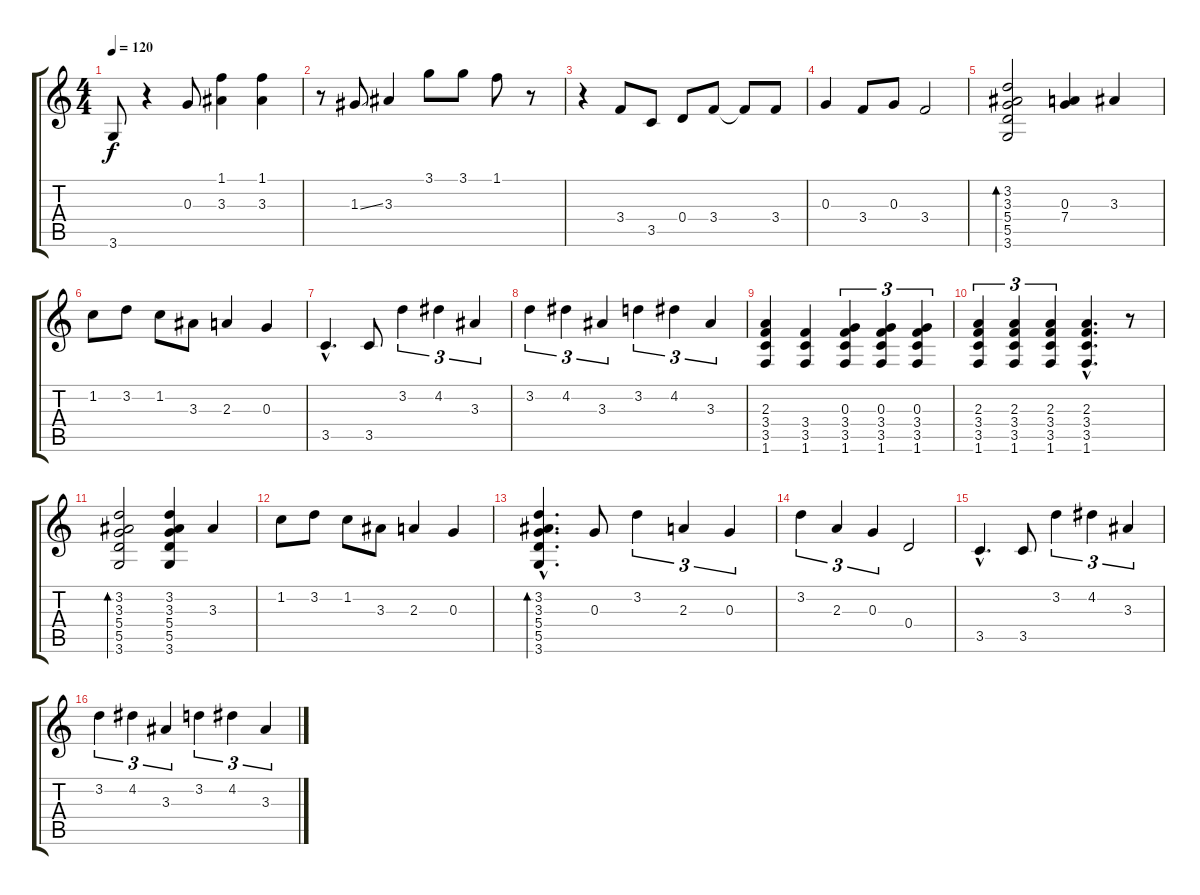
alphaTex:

\track "" {instrument acousticguitarsteel}
\staff {score tabs}
\tuning (E4 B3 G3 D3 A2 E2) {hide}
\ts (4 4)
\tempo 120
\clef g2
\ks c
3.6.8{dy f} r.4 0.3.8 (1.1 3.3).4 (1.1 3.3).4 |
r.8 1.3{ss}.8 3.3.4 3.1.8 3.1.8 1.1.8 r.8 |
r.4 3.4.8 3.5.8 0.4.8 3.4.8 3.4{t}.8 3.4.8 |
0.3.4 3.4.8 0.3.8 3.4.2 |
(3.2 3.3 5.4 5.5 3.6).2{bd 120} (0.3 7.4).4 3.3.4 |
1.2.8 3.2.8 1.2.8 3.3.8 2.3.4 0.3.4 |
3.5{hac}.4{d} 3.5.8 3.2.4{tu (3 2)} 4.2.4{tu (3 2)} 3.3.4{tu (3 2)} |
3.2.4{tu (3 2)} 4.2.4{tu (3 2)} 3.3.4{tu (3 2)} 3.2.4{tu (3 2)} 4.2.4{tu (3 2)} 3.3.4{tu (3 2)} |
(2.3 3.4 3.5 1.6).4 (3.4 3.5 1.6).4 (0.3 3.4 3.5 1.6).4{tu (3 2)} (0.3 3.4 3.5 1.6).4{tu (3 2)} (0.3 3.4 3.5 1.6).4{tu (3 2)} |
(2.3 3.4 3.5 1.6).4{tu (3 2)} (2.3 3.4 3.5 1.6).4{tu (3 2)} (2.3 3.4 3.5 1.6).4{tu (3 2)} (2.3{hac} 3.4{hac} 3.5{hac} 1.6{hac}).4{d} r.8 |
(3.2 3.3 5.4 5.5 3.6).2{bd 120} (3.2 3.3 5.4 5.5 3.6).4 3.3.4 |
1.2.8 3.2.8 1.2.8 3.3.8 2.3.4 0.3.4 |
(3.2{hac} 3.3{hac} 5.4{hac} 5.5{hac} 3.6{hac}).4{d bd 120} 0.3.8 3.2.4{tu (3 2)} 2.3.4{tu (3 2)} 0.3.4{tu (3 2)} |
3.2.4{tu (3 2)} 2.3.4{tu (3 2)} 0.3.4{tu (3 2)} 0.4.2 |
3.5{hac}.4{d} 3.5.8 3.2.4{tu (3 2)} 4.2.4{tu (3 2)} 3.3.4{tu (3 2)} |
3.2.4{tu (3 2)} 4.2.4{tu (3 2)} 3.3.4{tu (3 2)} 3.2.4{tu (3 2)} 4.2.4{tu (3 2)} 3.3.4{tu (3 2)}
